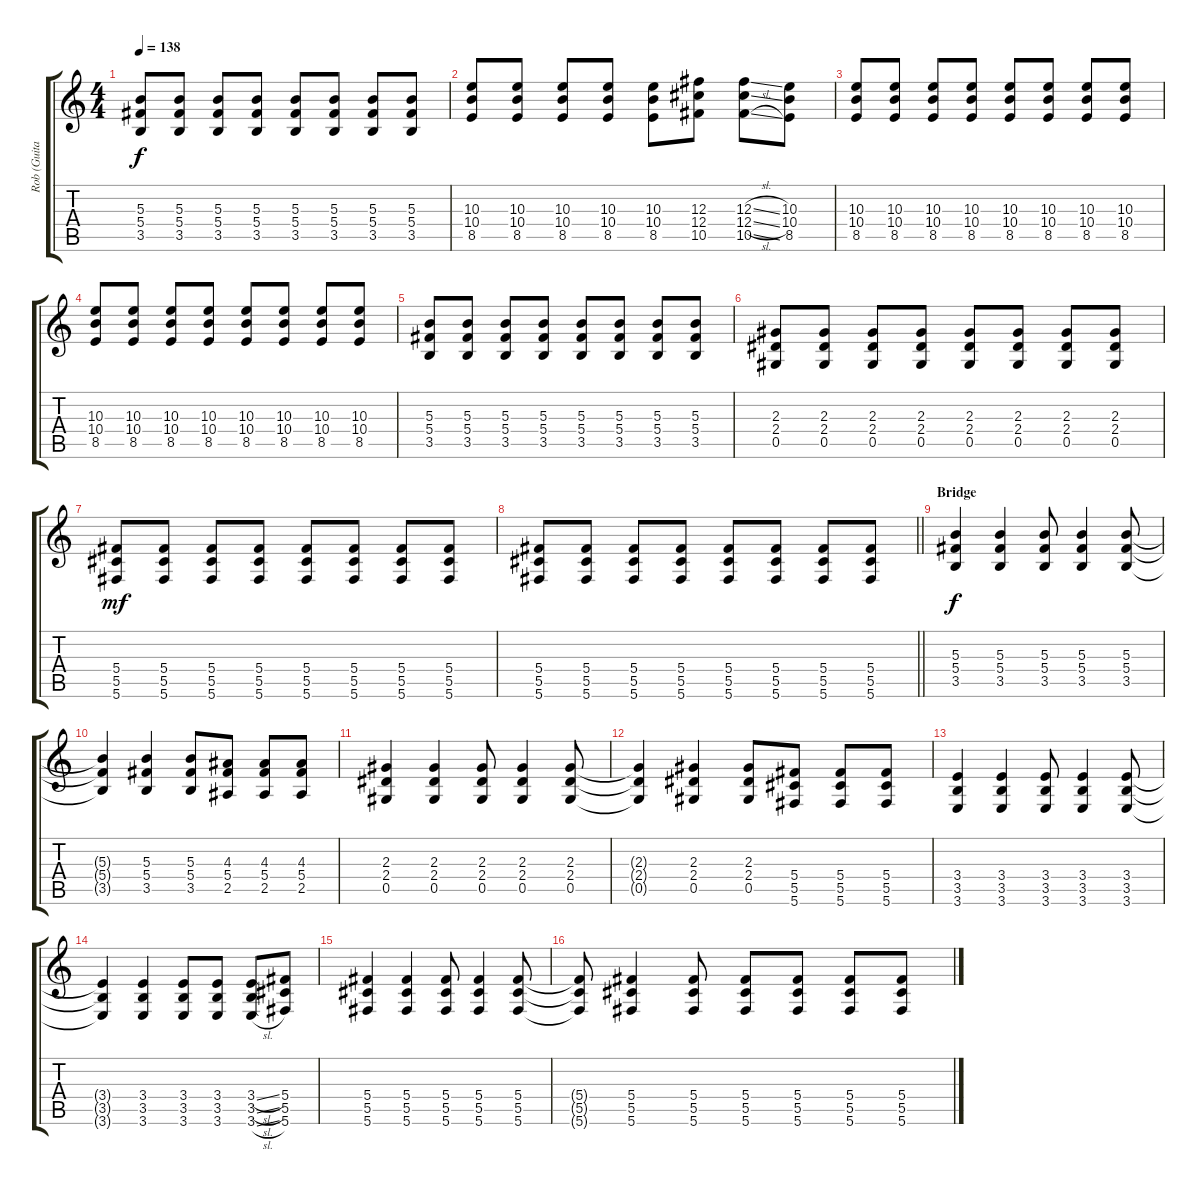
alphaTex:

\track ("Rob (Guitar)" "Rob (Guita") {instrument overdrivenguitar}
\staff {score tabs}
\tuning (Eb4 Bb3 Gb3 Db3 Ab2 Db2) {hide}
\ts (4 4)
\tempo 138
\clef g2
\ks c
(5.3 5.4 3.5).8{dy f} (5.3 5.4 3.5).8 (5.3 5.4 3.5).8 (5.3 5.4 3.5).8 (5.3 5.4 3.5).8 (5.3 5.4 3.5).8 (5.3 5.4 3.5).8 (5.3 5.4 3.5).8 |
(10.3 10.4 8.5).8 (10.3 10.4 8.5).8 (10.3 10.4 8.5).8 (10.3 10.4 8.5).8 (10.3 10.4 8.5).8 (12.3 12.4 10.5).8 (12.3{sl} 12.4{sl} 10.5{sl}).8 (10.3 10.4 8.5).8 |
(10.3 10.4 8.5).8 (10.3 10.4 8.5).8 (10.3 10.4 8.5).8 (10.3 10.4 8.5).8 (10.3 10.4 8.5).8 (10.3 10.4 8.5).8 (10.3 10.4 8.5).8 (10.3 10.4 8.5).8 |
(10.3 10.4 8.5).8 (10.3 10.4 8.5).8 (10.3 10.4 8.5).8 (10.3 10.4 8.5).8 (10.3 10.4 8.5).8 (10.3 10.4 8.5).8 (10.3 10.4 8.5).8 (10.3 10.4 8.5).8 |
(5.3 5.4 3.5).8 (5.3 5.4 3.5).8 (5.3 5.4 3.5).8 (5.3 5.4 3.5).8 (5.3 5.4 3.5).8 (5.3 5.4 3.5).8 (5.3 5.4 3.5).8 (5.3 5.4 3.5).8 |
(2.3 2.4 0.5).8 (2.3 2.4 0.5).8 (2.3 2.4 0.5).8 (2.3 2.4 0.5).8 (2.3 2.4 0.5).8 (2.3 2.4 0.5).8 (2.3 2.4 0.5).8 (2.3 2.4 0.5).8 |
(5.4 5.5 5.6).8{dy mf} (5.4 5.5 5.6).8 (5.4 5.5 5.6).8 (5.4 5.5 5.6).8 (5.4 5.5 5.6).8 (5.4 5.5 5.6).8 (5.4 5.5 5.6).8 (5.4 5.5 5.6).8 |
\barLineRight lightlight
(5.4 5.5 5.6).8 (5.4 5.5 5.6).8 (5.4 5.5 5.6).8 (5.4 5.5 5.6).8 (5.4 5.5 5.6).8 (5.4 5.5 5.6).8 (5.4 5.5 5.6).8 (5.4 5.5 5.6).8 |
\section ("" "Bridge")
(5.3 5.4 3.5).4{dy f} (5.3 5.4 3.5).4 (5.3 5.4 3.5).8 (5.3 5.4 3.5).4 (5.3 5.4 3.5).8 |
(5.3{t} 5.4{t} 3.5{t}).4 (5.3 5.4 3.5).4 (5.3 5.4 3.5).8 (4.3 5.4 2.5).8 (4.3 5.4 2.5).8 (4.3 5.4 2.5).8 |
(2.3 2.4 0.5).4 (2.3 2.4 0.5).4 (2.3 2.4 0.5).8 (2.3 2.4 0.5).4 (2.3 2.4 0.5).8 |
(2.3{t} 2.4{t} 0.5{t}).4 (2.3 2.4 0.5).4 (2.3 2.4 0.5).8 (5.4 5.5 5.6).8 (5.4 5.5 5.6).8 (5.4 5.5 5.6).8 |
(3.4 3.5 3.6).4 (3.4 3.5 3.6).4 (3.4 3.5 3.6).8 (3.4 3.5 3.6).4 (3.4 3.5 3.6).8 |
(3.4{t} 3.5{t} 3.6{t}).4 (3.4 3.5 3.6).4 (3.4 3.5 3.6).8 (3.4 3.5 3.6).8 (3.4{sl} 3.5{sl} 3.6{sl}).8 (5.4 5.5 5.6).8 |
(5.4 5.5 5.6).4 (5.4 5.5 5.6).4 (5.4 5.5 5.6).8 (5.4 5.5 5.6).4 (5.4 5.5 5.6).8 |
(5.4{t} 5.5{t} 5.6{t}).8 (5.4 5.5 5.6).4 (5.4 5.5 5.6).8 (5.4 5.5 5.6).8 (5.4 5.5 5.6).8 (5.4 5.5 5.6).8 (5.4 5.5 5.6).8
